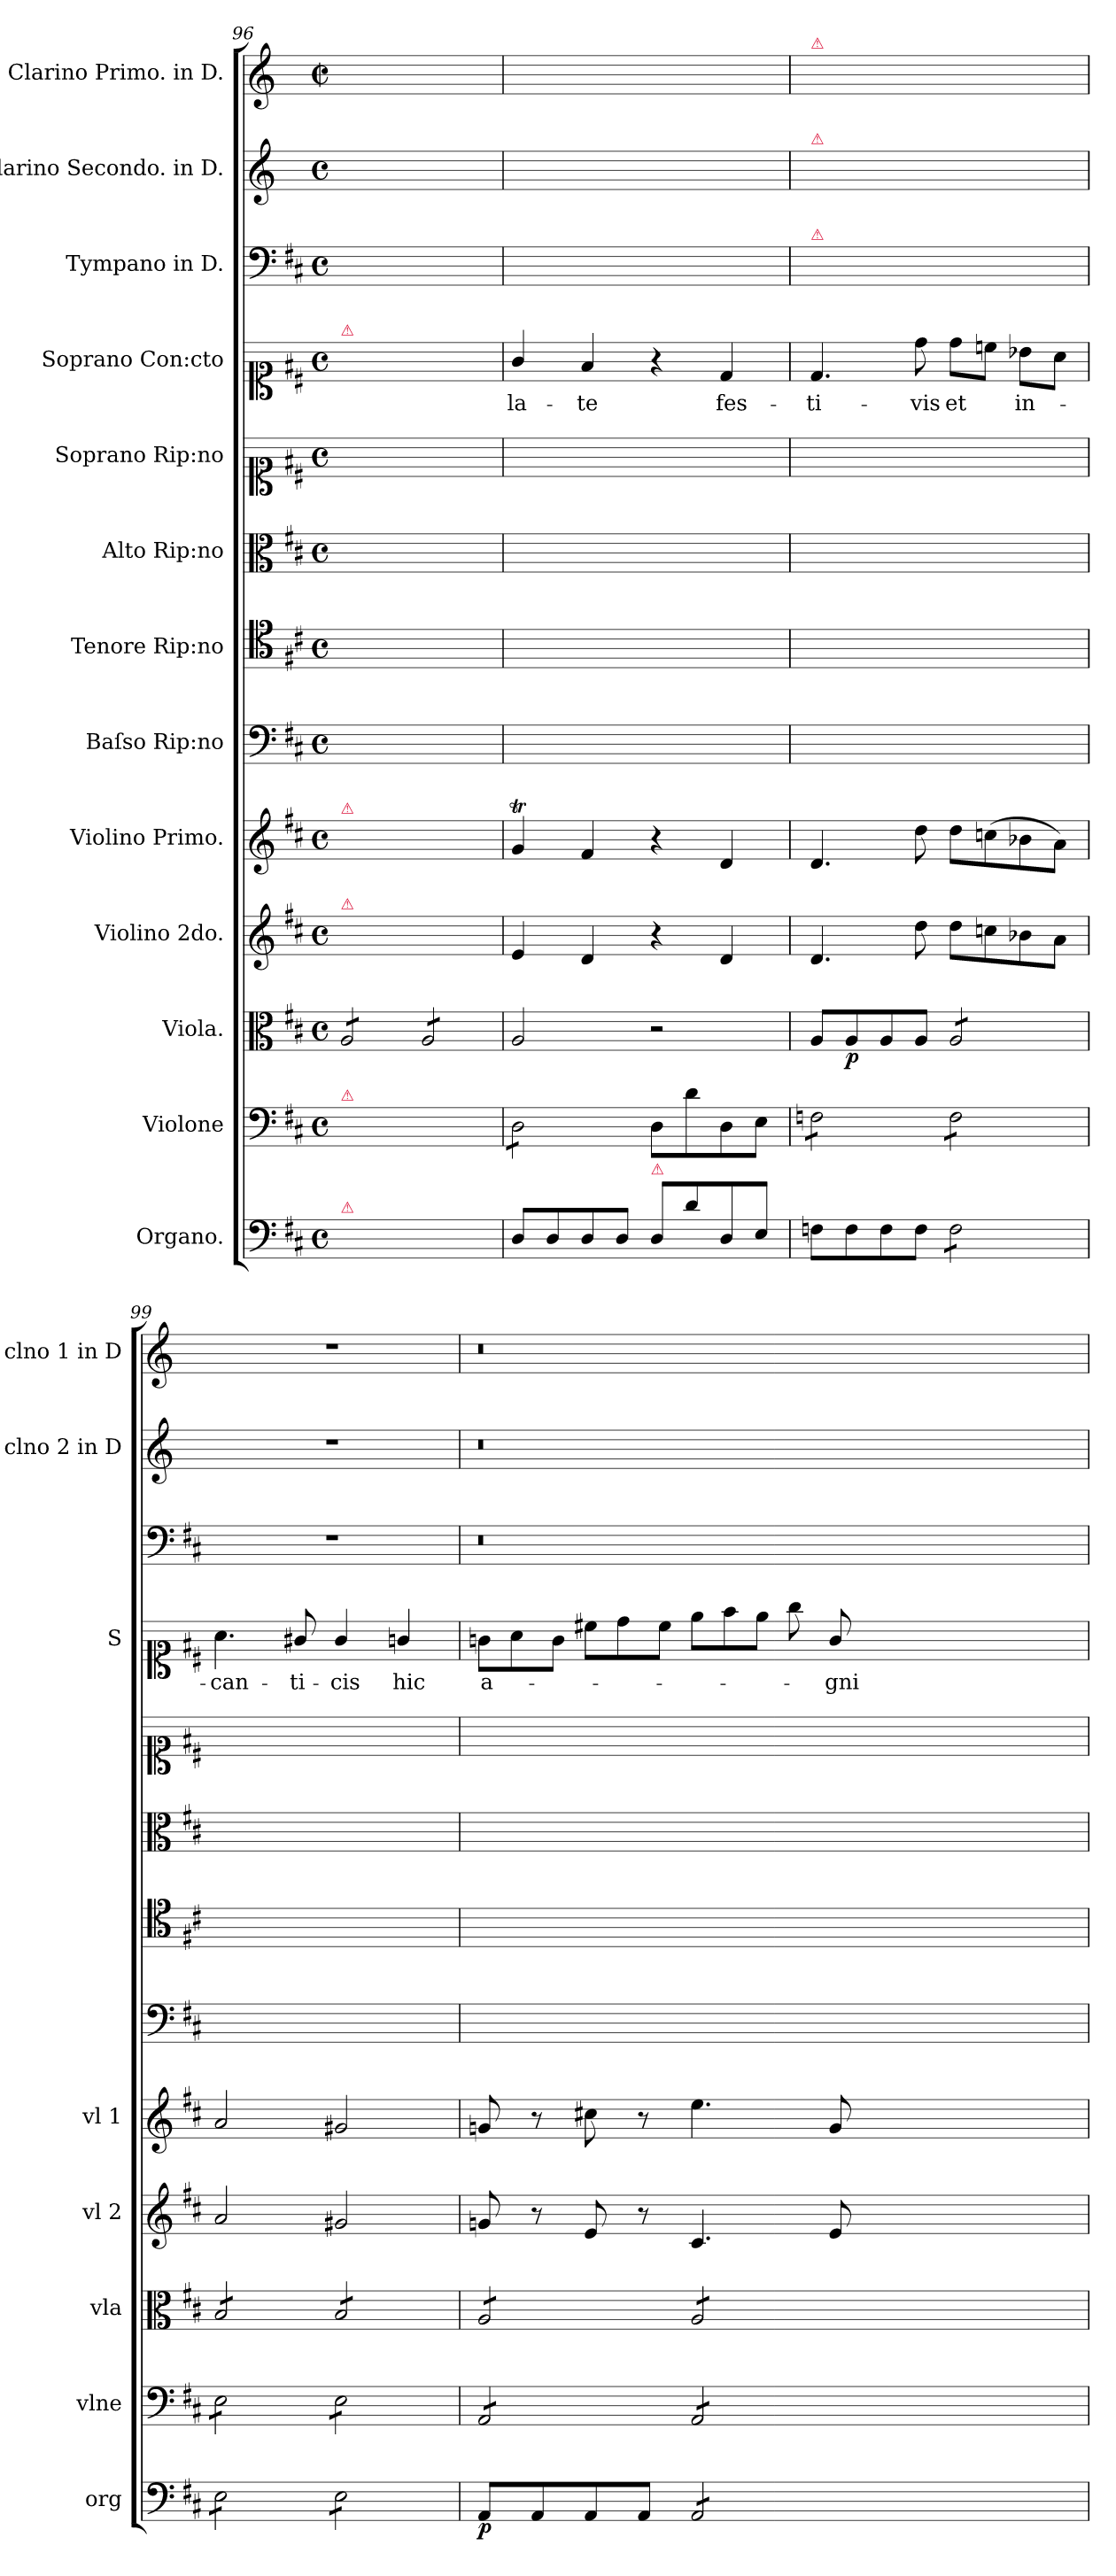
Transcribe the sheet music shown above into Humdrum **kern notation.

**kern	**dynam	**kern	**dynam	**kern	**dynam	**kern	**dynam	**kern	**dynam	**kern	**kern	**kern	**kern	**kern	**text	**kern	**kern	**kern
*part13	*part13	*part12	*part12	*part11	*part11	*part10	*part10	*part9	*part9	*part8	*part7	*part6	*part5	*part4	*part4	*part3	*part2	*part1
*staff13	*staff13	*staff12	*staff12	*staff11	*staff11	*staff10	*staff10	*staff9	*staff9	*staff8	*staff7	*staff6	*staff5	*staff4	*staff4	*staff3	*staff2	*staff1
*I"Organo.	*	*I"Violone	*	*I"Viola.	*	*I"Violino 2do.	*	*I"Violino Primo.	*	*I"Baſso Rip:no	*I"Tenore Rip:no	*I"Alto Rip:no	*I"Soprano Rip:no	*I"Soprano Con:cto	*	*I"Tympano in D.	*I"Clarino Secondo. in D.	*I"Clarino Primo. in D.
*I'org	*	*I'vlne	*	*I'vla	*	*I'vl 2	*	*I'vl 1	*	*	*	*	*	*I'S	*	*	*I'clno 2 in D	*I'clno 1 in D
*clefF4	*	*clefF4	*	*clefC3	*	*clefG2	*	*clefG2	*	*clefF4	*clefC4	*clefC3	*clefC1	*clefC1	*	*clefF4	*clefG2	*clefG2
*	*	*	*	*	*	*	*	*	*	*	*	*	*	*	*	*ITrd-1c-1	*ITrd-1c-2	*ITrd-1c-2
*k[f#c#]	*	*k[f#c#]	*	*k[f#c#]	*	*k[f#c#]	*	*k[f#c#]	*	*k[f#c#]	*k[f#c#]	*k[f#c#]	*k[f#c#]	*k[f#c#]	*	*k[b-e-a-]	*k[f#c#]	*k[f#c#]
*M4/4	*	*M4/4	*	*M4/4	*	*M4/4	*	*M4/4	*	*M4/4	*M4/4	*M4/4	*M4/4	*M4/4	*	*M4/4	*M4/4	*M4/4
*met(c)	*	*met(c)	*	*met(c)	*	*met(c)	*	*met(c)	*	*met(c)	*met(c)	*met(c)	*met(c)	*met(c)	*	*met(c)	*met(c)	*met(c|)
=96	=96	=96	=96	=96	=96	=96	=96	=96	=96	=96	=96	=96	=96	=96	=96	=96	=96	=96
!	!	!	!	!	!	!	!	!	!	!	!	!	!	!LO:TX:a:color=crimson:t=⚠	!	!	!	!
!	!	!	!	!	!	!	!	!LO:TX:a:color=crimson:t=⚠	!	!	!	!	!	!	!	!	!	!
!	!	!	!	!	!	!LO:TX:a:color=crimson:t=⚠	!	!	!	!	!	!	!	!	!	!	!	!
!	!	!LO:TX:a:color=crimson:t=⚠	!	!	!	!	!	!	!	!	!	!	!	!	!	!	!	!
!LO:TX:a:color=crimson:t=⚠	!	!	!	!	!	!	!	!	!	!	!	!	!	!	!	!	!	!
*	*	*	*	*tremolo	*	*	*	*	*	*	*	*	*	*	*	*	*	*
1ryy	.	1ryy	.	8A/L	.	1ryy	.	1ryy	.	1ryy	1ryy	1ryy	1ryy	1ryy	.	1ryy	1ryy	1ryy
.	.	.	.	8A/	.	.	.	.	.	.	.	.	.	.	.	.	.	.
.	.	.	.	8A/	.	.	.	.	.	.	.	.	.	.	.	.	.	.
.	.	.	.	8A/J	.	.	.	.	.	.	.	.	.	.	.	.	.	.
.	.	.	.	8A/L	.	.	.	.	.	.	.	.	.	.	.	.	.	.
.	.	.	.	8A/	.	.	.	.	.	.	.	.	.	.	.	.	.	.
.	.	.	.	8A/	.	.	.	.	.	.	.	.	.	.	.	.	.	.
.	.	.	.	8A/J	.	.	.	.	.	.	.	.	.	.	.	.	.	.
*	*	*	*	*Xtremolo	*	*	*	*	*	*	*	*	*	*	*	*	*	*
=97	=97	=97	=97	=97	=97	=97	=97	=97	=97	=97	=97	=97	=97	=97	=97	=97	=97	=97
*	*	*tremolo	*	*	*	*	*	*	*	*	*	*	*	*	*	*	*	*
8D/L	.	8D\L	.	2A/	.	4e/	.	4gT/	.	1ryy	1ryy	1ryy	1ryy	4g/	-la-	1ryy	1ryy	1ryy
8D/	.	8D\	.	.	.	.	.	.	.	.	.	.	.	.	.	.	.	.
8D/	.	8D\	.	.	.	4d/	.	4f#/	.	.	.	.	.	4f#/	te	.	.	.
8D/J	.	8D\J	.	.	.	.	.	.	.	.	.	.	.	.	.	.	.	.
*	*	*Xtremolo	*	*	*	*	*	*	*	*	*	*	*	*	*	*	*	*
!LO:TX:a:color=crimson:t=⚠	!	!	!	!	!	!	!	!	!	!	!	!	!	!	!	!	!	!
8D/L	.	8D\L	.	2r	.	4r	.	4r	.	.	.	.	.	4r	.	.	.	.
8d\	.	8d\	.	.	.	.	.	.	.	.	.	.	.	.	.	.	.	.
8D/	.	8D\	.	.	.	4d/	.	4d/	.	.	.	.	.	4d/	fes-	.	.	.
8E/J	.	8E\J	.	.	.	.	.	.	.	.	.	.	.	.	.	.	.	.
=98	=98	=98	=98	=98	=98	=98	=98	=98	=98	=98	=98	=98	=98	=98	=98	=98	=98	=98
!	!	!	!	!	!	!	!	!	!	!	!	!	!	!	!	!	!	!LO:TX:a:color=crimson:t=⚠
!	!	!	!	!	!	!	!	!	!	!	!	!	!	!	!	!	!LO:TX:a:color=crimson:t=⚠	!
!	!	!	!	!	!	!	!	!	!	!	!	!	!	!	!	!LO:TX:a:color=crimson:t=⚠	!	!
!	!	!	!LO:DY:b	!	!	!	!	!	!	!	!	!	!	!	!	!	!	!
*	*	*tremolo	*	*	*	*	*	*	*	*	*	*	*	*	*	*	*	*
8Fn\L	pocfor&colon;	8Fn\L	pocfor&colon;	8A/L	.	4.d/	.	4.d/	.	1ryy	1ryy	1ryy	1ryy	4.d/	-ti-	1ryy	1ryy	1ryy
8F\	.	8Fn\	.	8A/	p	.	.	.	.	.	.	.	.	.	.	.	.	.
8F\	.	8Fn\	.	8A/	f&colon;	.	.	.	.	.	.	.	.	.	.	.	.	.
!	!	!	!	!	!	!	!LO:DY:b	!	!LO:DY:b	!	!	!	!	!	!	!	!	!
8F\J	.	8Fn\J	.	8A/J	.	8dd\	pocfor	8dd\	pocfor&colon;	.	.	.	.	8dd\	-vis	.	.	.
*tremolo	*	*	*	*	*	*	*	*	*	*	*	*	*	*	*	*	*	*
*	*	*	*	*tremolo	*	*	*	*	*	*	*	*	*	*	*	*	*	*
8F\L	.	8F\L	.	8A/L	.	8dd\L	.	8dd\L	.	.	.	.	.	8dd\L	et	.	.	.
8F\	.	8F\	.	8A/	.	8ccn\	.	(8ccn\	.	.	.	.	.	8ccn\J	.	.	.	.
8F\	.	8F\	.	8A/	.	8b-X\	.	8b-X\	.	.	.	.	.	8b-X\L	in-	.	.	.
8F\J	.	8F\J	.	8A/J	.	8a\J	.	8a\J)	.	.	.	.	.	8a\J	.	.	.	.
=99	=99	=99	=99	=99	=99	=99	=99	=99	=99	=99	=99	=99	=99	=99	=99	=99	=99	=99
8E\L	.	8E\L	.	8B/L	.	2a/	.	2a/	.	1ryy	1ryy	1ryy	1ryy	4.a\	-can-	1r	1r	1r
8E\	.	8E\	.	8B/	.	.	.	.	.	.	.	.	.	.	.	.	.	.
8E\	.	8E\	.	8B/	.	.	.	.	.	.	.	.	.	.	.	.	.	.
8E\J	.	8E\J	.	8B/J	.	.	.	.	.	.	.	.	.	8g#X/	-ti-	.	.	.
8E\L	.	8E\L	.	8B/L	.	2g#X/	.	2g#X/	.	.	.	.	.	4g#/	-cis	.	.	.
8E\	.	8E\	.	8B/	.	.	.	.	.	.	.	.	.	.	.	.	.	.
8E\	.	8E\	.	8B/	.	.	.	.	.	.	.	.	.	4gn/	hic	.	.	.
8E\J	.	8E\J	.	8B/J	.	.	.	.	.	.	.	.	.	.	.	.	.	.
*Xtremolo	*	*	*	*	*	*	*	*	*	*	*	*	*	*	*	*	*	*
=100	=100	=100	=100	=100	=100	=100	=100	=100	=100	=100	=100	=100	=100	=100	=100	=100	=100	=100
*	*	*	*	*	*	*	*	*	*	*	*	*	*	*Xtuplet	*	*	*	*
8AA/L	p	8AA/L	.	8A/L	.	8gn/	.	8gn/	.	1ryy	1ryy	1ryy	1ryy	12gn\L	a-	0.r	0.r	0.r
.	.	.	.	.	.	.	.	.	.	.	.	.	.	12a\	.	.	.	.
8AA/	.	8AA/	.	8A/	.	8r	.	8r	.	.	.	.	.	.	.	.	.	.
.	.	.	.	.	.	.	.	.	.	.	.	.	.	12g\J	.	.	.	.
8AA/	.	8AA/	.	8A/	.	8e/	.	8cc#X\	.	.	.	.	.	12cc#X\L	.	.	.	.
.	.	.	.	.	.	.	.	.	.	.	.	.	.	12dd\	.	.	.	.
8AA/J	.	8AA/J	.	8A/J	.	8r	.	8r	.	.	.	.	.	.	.	.	.	.
.	.	.	.	.	.	.	.	.	.	.	.	.	.	12cc#\J	.	.	.	.
*tremolo	*	*	*	*	*	*	*	*	*	*	*	*	*	*	*	*	*	*
8AA/L	.	8AA/L	.	8A/L	.	4.c#/	.	4.ee\	.	.	.	.	.	12ee\L	.	.	.	.
.	.	.	.	.	.	.	.	.	.	.	.	.	.	12ff#\	.	.	.	.
8AA/	.	8AA/	.	8A/	.	.	.	.	.	.	.	.	.	.	.	.	.	.
.	.	.	.	.	.	.	.	.	.	.	.	.	.	12ee\J	.	.	.	.
8AA/	.	8AA/	.	8A/	.	.	.	.	.	.	.	.	.	8gg\	.	.	.	.
8AA/J	.	8AA/J	.	8A/J	.	8e/	.	8g/	.	.	.	.	.	8g/	-gni	.	.	.
*	*	*	*	*Xtremolo	*	*	*	*	*	*	*	*	*	*	*	*	*	*
*	*	*Xtremolo	*	*	*	*	*	*	*	*	*	*	*	*	*	*	*	*
*Xtremolo	*	*	*	*	*	*	*	*	*	*	*	*	*	*	*	*	*	*
0ryy	.	0ryy	.	0ryy	.	0ryy	.	0ryy	.	0ryy	0ryy	0ryy	0ryy	0ryy	.	.	.	.
=	=	=	=	=	=	=	=	=	=	=	=	=	=	=	=	=	=	=
*-	*-	*-	*-	*-	*-	*-	*-	*-	*-	*-	*-	*-	*-	*-	*-	*-	*-	*-
